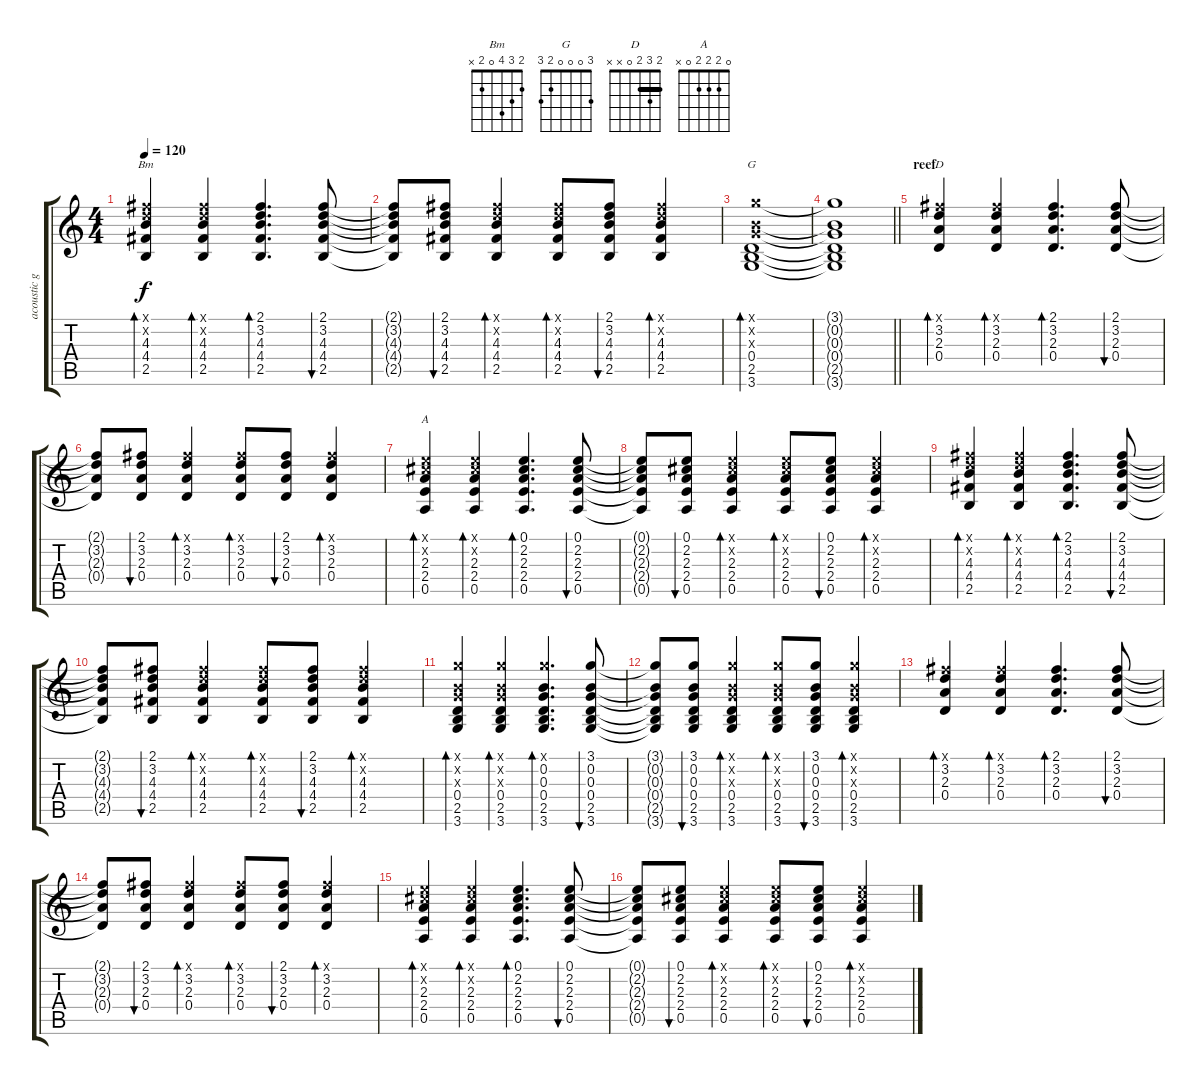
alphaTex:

\track ("acoustic guitar" "acoustic g") {instrument acousticguitarsteel}
\staff {score tabs}
\tuning (E4 B3 G3 D3 A2 E2) {hide}
\chord ("Bm" 2 3 4 0 2 x)
\chord ("G" 3 0 0 0 2 3)
\chord ("D" 2 3 2 0 x x) {barre 2}
\chord ("A" 0 2 2 2 0 x)
\ts (4 4)
\tempo 120
\clef g2
\ks c
(2.1{x} 3.2{x} 4.3 4.4 2.5).4{bd 120 ch "Bm" dy f} (2.1{x} 3.2{x} 4.3 4.4 2.5).4{bd 120} (2.1 3.2 4.3 4.4 2.5).4{d bd 120} (2.1 3.2 4.3 4.4 2.5).8{bu 120} |
(2.1{t} 3.2{t} 4.3{t} 4.4{t} 2.5{t}).8 (2.1 3.2 4.3 4.4 2.5).8{bu 120} (2.1{x} 3.2{x} 4.3 4.4 2.5).4{bd 120} (2.1{x} 3.2{x} 4.3 4.4 2.5).8{bd 120} (2.1 3.2 4.3 4.4 2.5).8{bu 120} (2.1{x} 3.2{x} 4.3 4.4 2.5).4{bd 120} |
(3.1{x} 0.2{x} 0.3{x} 0.4 2.5 3.6).1{bd 240 ch "G"} |
\barLineRight lightlight
(3.1{t} 0.2{t} 0.3{t} 0.4{t} 2.5{t} 3.6{t}).1 |
\section ("" "reef")
(2.1{x} 3.2 2.3 0.4).4{bd 120 ch "D"} (2.1{x} 3.2 2.3 0.4).4{bd 120} (2.1 3.2 2.3 0.4).4{d bd 120} (2.1 3.2 2.3 0.4).8{bu 120} |
(2.1{t} 3.2{t} 2.3{t} 0.4{t}).8 (2.1 3.2 2.3 0.4).8{bu 120} (2.1{x} 3.2 2.3 0.4).4{bd 120} (2.1{x} 3.2 2.3 0.4).8{bd 120} (2.1 3.2 2.3 0.4).8{bu 120} (2.1{x} 3.2 2.3 0.4).4{bd 120} |
(0.1{x} 2.2{x} 2.3 2.4 0.5).4{bd 120 ch "A"} (0.1{x} 2.2{x} 2.3 2.4 0.5).4{bd 120} (0.1 2.2 2.3 2.4 0.5).4{d bd 120} (0.1 2.2 2.3 2.4 0.5).8{bu 120} |
(0.1{t} 2.2{t} 2.3{t} 2.4{t} 0.5{t}).8 (0.1 2.2 2.3 2.4 0.5).8{bu 120} (0.1{x} 2.2{x} 2.3 2.4 0.5).4{bd 120} (0.1{x} 2.2{x} 2.3 2.4 0.5).8{bd 120} (0.1 2.2 2.3 2.4 0.5).8{bu 120} (0.1{x} 2.2{x} 2.3 2.4 0.5).4{bd 120} |
(2.1{x} 3.2{x} 4.3 4.4 2.5).4{bd 120} (2.1{x} 3.2{x} 4.3 4.4 2.5).4{bd 120} (2.1 3.2 4.3 4.4 2.5).4{d bd 120} (2.1 3.2 4.3 4.4 2.5).8{bu 120} |
(2.1{t} 3.2{t} 4.3{t} 4.4{t} 2.5{t}).8 (2.1 3.2 4.3 4.4 2.5).8{bu 120} (2.1{x} 3.2{x} 4.3 4.4 2.5).4{bd 120} (2.1{x} 3.2{x} 4.3 4.4 2.5).8{bd 120} (2.1 3.2 4.3 4.4 2.5).8{bu 120} (2.1{x} 3.2{x} 4.3 4.4 2.5).4{bd 120} |
(3.1{x} 0.2{x} 0.3{x} 0.4 2.5 3.6).4{bd 240} (3.1{x} 0.2{x} 0.3{x} 0.4 2.5 3.6).4{bd 240} (3.1{x} 0.2 0.3 0.4 2.5 3.6).4{d bd 120} (3.1 0.2 0.3 0.4 2.5 3.6).8{bu 240} |
(3.1{t} 0.2{t} 0.3{t} 0.4{t} 2.5{t} 3.6{t}).8 (3.1 0.2 0.3 0.4 2.5 3.6).8{bu 240} (3.1{x} 0.2{x} 0.3{x} 0.4 2.5 3.6).4{bd 240} (3.1{x} 0.2{x} 0.3{x} 0.4 2.5 3.6).8{bd 240} (3.1 0.2 0.3 0.4 2.5 3.6).8{bu 240} (3.1{x} 0.2{x} 0.3{x} 0.4 2.5 3.6).4{bd 240} |
(2.1{x} 3.2 2.3 0.4).4{bd 120} (2.1{x} 3.2 2.3 0.4).4{bd 120} (2.1 3.2 2.3 0.4).4{d bd 120} (2.1 3.2 2.3 0.4).8{bu 120} |
(2.1{t} 3.2{t} 2.3{t} 0.4{t}).8 (2.1 3.2 2.3 0.4).8{bu 120} (2.1{x} 3.2 2.3 0.4).4{bd 120} (2.1{x} 3.2 2.3 0.4).8{bd 120} (2.1 3.2 2.3 0.4).8{bu 120} (2.1{x} 3.2 2.3 0.4).4{bd 120} |
(0.1{x} 2.2{x} 2.3 2.4 0.5).4{bd 120} (0.1{x} 2.2{x} 2.3 2.4 0.5).4{bd 120} (0.1 2.2 2.3 2.4 0.5).4{d bd 120} (0.1 2.2 2.3 2.4 0.5).8{bu 120} |
(0.1{t} 2.2{t} 2.3{t} 2.4{t} 0.5{t}).8 (0.1 2.2 2.3 2.4 0.5).8{bu 120} (0.1{x} 2.2{x} 2.3 2.4 0.5).4{bd 120} (0.1{x} 2.2{x} 2.3 2.4 0.5).8{bd 120} (0.1 2.2 2.3 2.4 0.5).8{bu 120} (0.1{x} 2.2{x} 2.3 2.4 0.5).4{bd 120}
